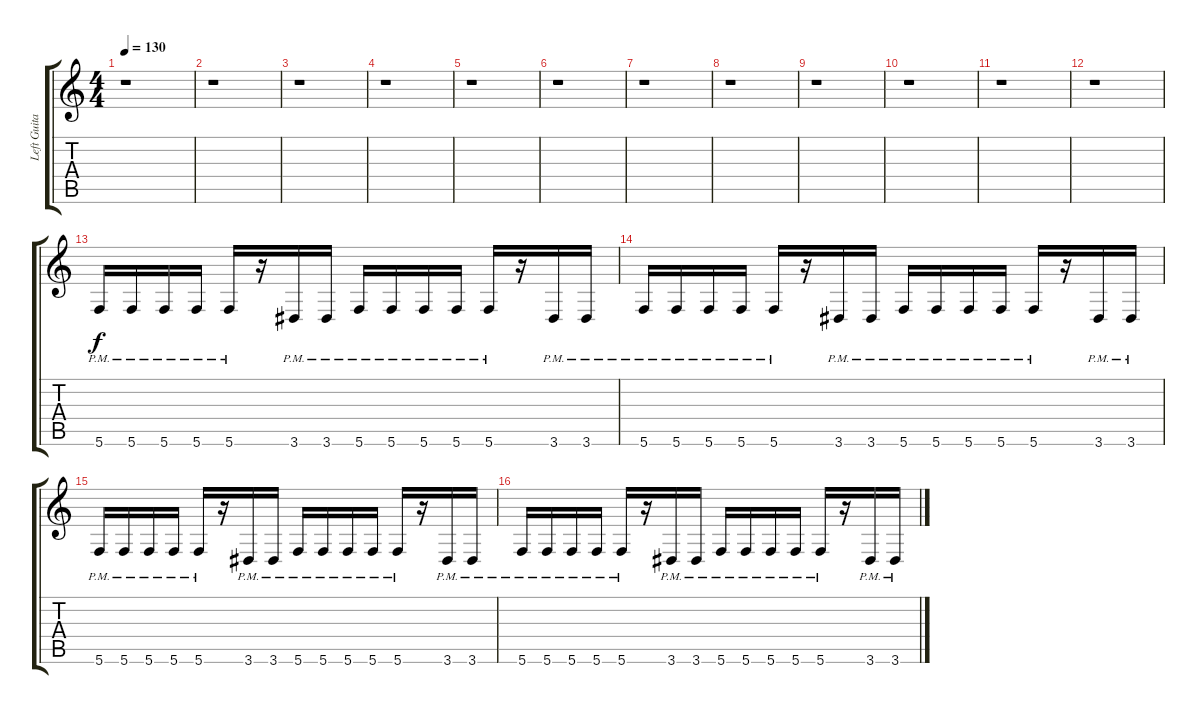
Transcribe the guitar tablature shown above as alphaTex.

\track ("Left Guitar" "Left Guita") {instrument distortionguitar}
\staff {score tabs}
\tuning (C4 G3 Eb3 Bb2 F2 C2) {hide}
\ts (4 4)
\tempo 130
\clef g2
\ks c
r.1{dy f} |
r.1 |
r.1 |
r.1 |
r.1 |
r.1 |
r.1 |
r.1 |
r.1 |
r.1 |
r.1 |
r.1 |
5.6{pm}.16 5.6{pm}.16 5.6{pm}.16 5.6{pm}.16 5.6{pm}.16 r.16 3.6{pm}.16 3.6{pm}.16 5.6{pm}.16 5.6{pm}.16 5.6{pm}.16 5.6{pm}.16 5.6{pm}.16 r.16 3.6{pm}.16 3.6{pm}.16 |
5.6{pm}.16 5.6{pm}.16 5.6{pm}.16 5.6{pm}.16 5.6{pm}.16 r.16 3.6{pm}.16 3.6{pm}.16 5.6{pm}.16 5.6{pm}.16 5.6{pm}.16 5.6{pm}.16 5.6{pm}.16 r.16 3.6{pm}.16 3.6{pm}.16 |
5.6{pm}.16 5.6{pm}.16 5.6{pm}.16 5.6{pm}.16 5.6{pm}.16 r.16 3.6{pm}.16 3.6{pm}.16 5.6{pm}.16 5.6{pm}.16 5.6{pm}.16 5.6{pm}.16 5.6{pm}.16 r.16 3.6{pm}.16 3.6{pm}.16 |
5.6{pm}.16 5.6{pm}.16 5.6{pm}.16 5.6{pm}.16 5.6{pm}.16 r.16 3.6{pm}.16 3.6{pm}.16 5.6{pm}.16 5.6{pm}.16 5.6{pm}.16 5.6{pm}.16 5.6{pm}.16 r.16 3.6{pm}.16 3.6{pm}.16
